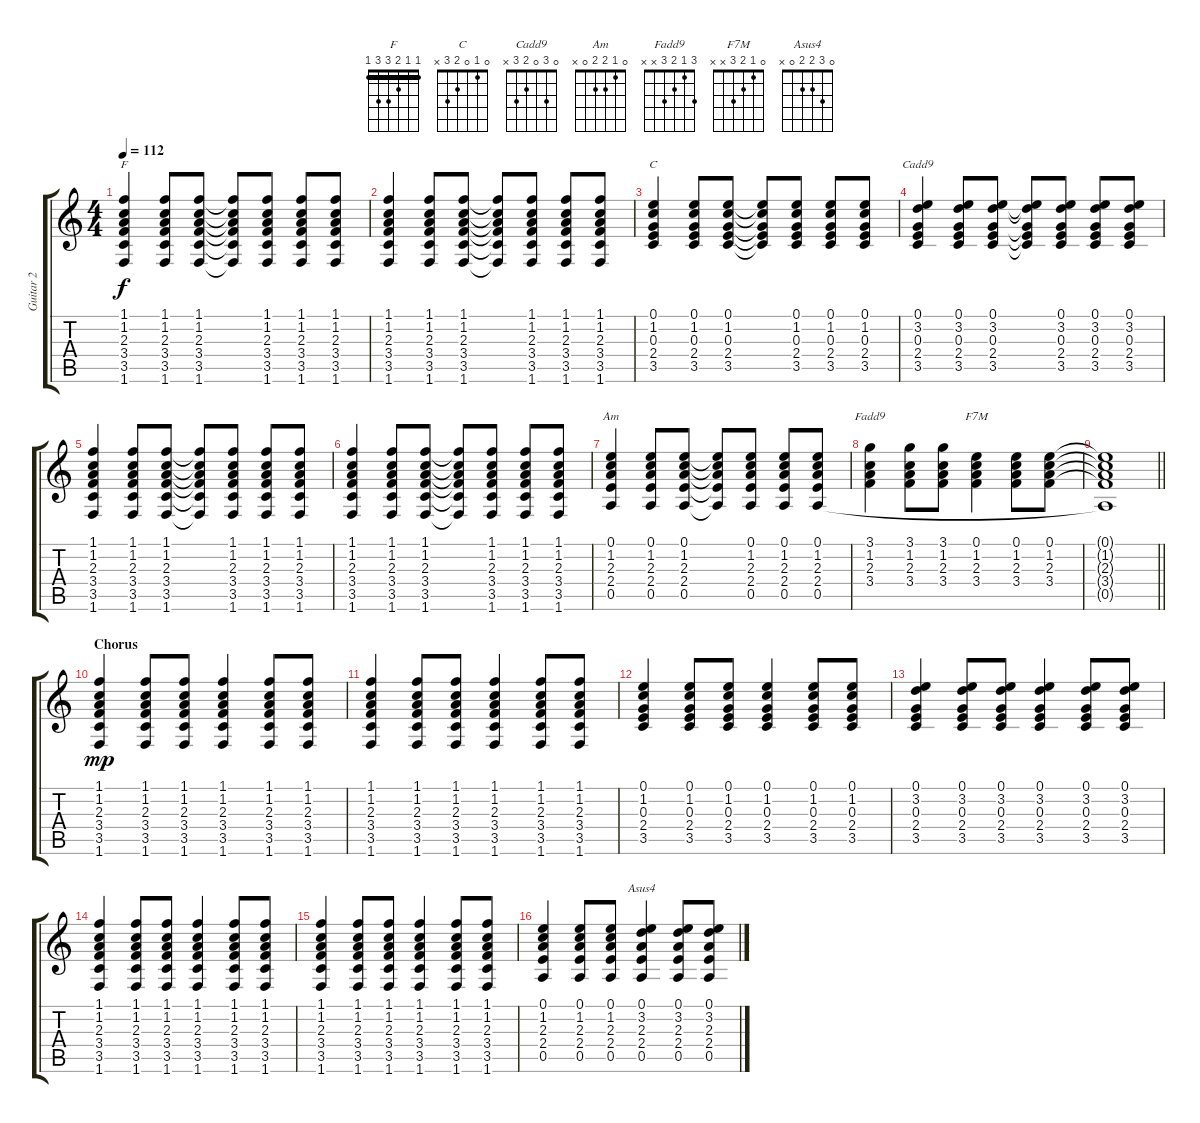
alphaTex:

\track ("Guitar 2" "Guitar 2") {instrument acousticguitarsteel}
\staff {score tabs}
\tuning (E4 B3 G3 D3 A2 E2) {hide}
\chord ("F" 1 1 2 3 3 1) {barre 1}
\chord ("C" 0 1 0 2 3 x)
\chord ("Cadd9" 0 3 0 2 3 x)
\chord ("Am" 0 1 2 2 0 x)
\chord ("Fadd9" 3 1 2 3 x x)
\chord ("F7M" 0 1 2 3 x x)
\chord ("Asus4" 0 3 2 2 0 x)
\ts (4 4)
\tempo 112
\clef g2
\ks c
(1.1 1.2 2.3 3.4 3.5 1.6).4{ch "F" dy f} (1.1 1.2 2.3 3.4 3.5 1.6).8 (1.1 1.2 2.3 3.4 3.5 1.6).8 (1.1{t} 1.2{t} 2.3{t} 3.4{t} 3.5{t} 1.6{t}).8 (1.1 1.2 2.3 3.4 3.5 1.6).8 (1.1 1.2 2.3 3.4 3.5 1.6).8 (1.1 1.2 2.3 3.4 3.5 1.6).8 |
(1.1 1.2 2.3 3.4 3.5 1.6).4 (1.1 1.2 2.3 3.4 3.5 1.6).8 (1.1 1.2 2.3 3.4 3.5 1.6).8 (1.1{t} 1.2{t} 2.3{t} 3.4{t} 3.5{t} 1.6{t}).8 (1.1 1.2 2.3 3.4 3.5 1.6).8 (1.1 1.2 2.3 3.4 3.5 1.6).8 (1.1 1.2 2.3 3.4 3.5 1.6).8 |
(0.1 1.2 0.3 2.4 3.5).4{ch "C"} (0.1 1.2 0.3 2.4 3.5).8 (0.1 1.2 0.3 2.4 3.5).8 (0.1{t} 1.2{t} 0.3{t} 2.4{t} 3.5{t}).8 (0.1 1.2 0.3 2.4 3.5).8 (0.1 1.2 0.3 2.4 3.5).8 (0.1 1.2 0.3 2.4 3.5).8 |
(0.1 3.2 0.3 2.4 3.5).4{ch "Cadd9"} (0.1 3.2 0.3 2.4 3.5).8 (0.1 3.2 0.3 2.4 3.5).8 (0.1{t} 3.2{t} 0.3{t} 2.4{t} 3.5{t}).8 (0.1 3.2 0.3 2.4 3.5).8 (0.1 3.2 0.3 2.4 3.5).8 (0.1 3.2 0.3 2.4 3.5).8 |
(1.1 1.2 2.3 3.4 3.5 1.6).4 (1.1 1.2 2.3 3.4 3.5 1.6).8 (1.1 1.2 2.3 3.4 3.5 1.6).8 (1.1{t} 1.2{t} 2.3{t} 3.4{t} 3.5{t} 1.6{t}).8 (1.1 1.2 2.3 3.4 3.5 1.6).8 (1.1 1.2 2.3 3.4 3.5 1.6).8 (1.1 1.2 2.3 3.4 3.5 1.6).8 |
(1.1 1.2 2.3 3.4 3.5 1.6).4 (1.1 1.2 2.3 3.4 3.5 1.6).8 (1.1 1.2 2.3 3.4 3.5 1.6).8 (1.1{t} 1.2{t} 2.3{t} 3.4{t} 3.5{t} 1.6{t}).8 (1.1 1.2 2.3 3.4 3.5 1.6).8 (1.1 1.2 2.3 3.4 3.5 1.6).8 (1.1 1.2 2.3 3.4 3.5 1.6).8 |
(0.1 1.2 2.3 2.4 0.5).4{ch "Am"} (0.1 1.2 2.3 2.4 0.5).8 (0.1 1.2 2.3 2.4 0.5).8 (0.1{t} 1.2{t} 2.3{t} 2.4{t} 0.5{t}).8 (0.1 1.2 2.3 2.4 0.5).8 (0.1 1.2 2.3 2.4 0.5).8 (0.1 1.2 2.3 2.4 0.5).8 |
(3.1 1.2 2.3 3.4).4{ch "Fadd9"} (3.1 1.2 2.3 3.4).8 (3.1 1.2 2.3 3.4).8 (0.1 1.2 2.3 3.4).4{ch "F7M"} (0.1 1.2 2.3 3.4).8 (0.1 1.2 2.3 3.4).8 |
\barLineRight lightlight
(0.1{t} 1.2{t} 2.3{t} 3.4{t} 0.5{t}).1 |
\section ("" "Chorus")
(1.1 1.2 2.3 3.4 3.5 1.6).4{dy mp} (1.1 1.2 2.3 3.4 3.5 1.6).8 (1.1 1.2 2.3 3.4 3.5 1.6).8 (1.1 1.2 2.3 3.4 3.5 1.6).4 (1.1 1.2 2.3 3.4 3.5 1.6).8 (1.1 1.2 2.3 3.4 3.5 1.6).8 |
(1.1 1.2 2.3 3.4 3.5 1.6).4 (1.1 1.2 2.3 3.4 3.5 1.6).8 (1.1 1.2 2.3 3.4 3.5 1.6).8 (1.1 1.2 2.3 3.4 3.5 1.6).4 (1.1 1.2 2.3 3.4 3.5 1.6).8 (1.1 1.2 2.3 3.4 3.5 1.6).8 |
(0.1 1.2 0.3 2.4 3.5).4 (0.1 1.2 0.3 2.4 3.5).8 (0.1 1.2 0.3 2.4 3.5).8 (0.1 1.2 0.3 2.4 3.5).4 (0.1 1.2 0.3 2.4 3.5).8 (0.1 1.2 0.3 2.4 3.5).8 |
(0.1 3.2 0.3 2.4 3.5).4 (0.1 3.2 0.3 2.4 3.5).8 (0.1 3.2 0.3 2.4 3.5).8 (0.1 3.2 0.3 2.4 3.5).4 (0.1 3.2 0.3 2.4 3.5).8 (0.1 3.2 0.3 2.4 3.5).8 |
(1.1 1.2 2.3 3.4 3.5 1.6).4 (1.1 1.2 2.3 3.4 3.5 1.6).8 (1.1 1.2 2.3 3.4 3.5 1.6).8 (1.1 1.2 2.3 3.4 3.5 1.6).4 (1.1 1.2 2.3 3.4 3.5 1.6).8 (1.1 1.2 2.3 3.4 3.5 1.6).8 |
(1.1 1.2 2.3 3.4 3.5 1.6).4 (1.1 1.2 2.3 3.4 3.5 1.6).8 (1.1 1.2 2.3 3.4 3.5 1.6).8 (1.1 1.2 2.3 3.4 3.5 1.6).4 (1.1 1.2 2.3 3.4 3.5 1.6).8 (1.1 1.2 2.3 3.4 3.5 1.6).8 |
(0.1 1.2 2.3 2.4 0.5).4 (0.1 1.2 2.3 2.4 0.5).8 (0.1 1.2 2.3 2.4 0.5).8 (0.1 3.2 2.3 2.4 0.5).4{ch "Asus4"} (0.1 3.2 2.3 2.4 0.5).8 (0.1 3.2 2.3 2.4 0.5).8
